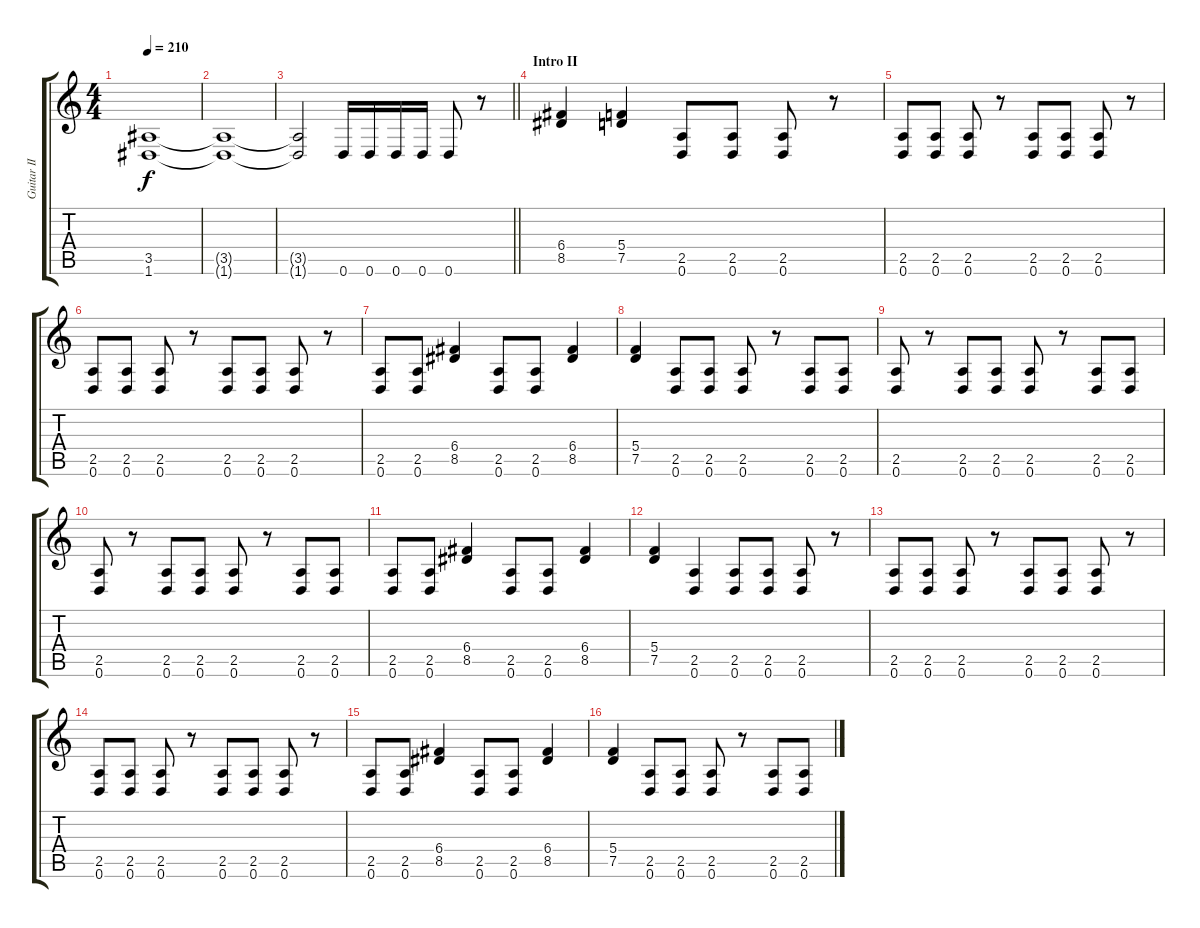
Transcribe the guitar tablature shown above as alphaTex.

\track ("Guitar II" "Guitar II") {instrument distortionguitar}
\staff {score tabs}
\tuning (D4 A3 F3 C3 G2 D2) {hide}
\ts (4 4)
\tempo 210
\clef g2
\ks c
(3.5{t} 1.6{t}).1{dy f} |
(3.5{t} 1.6{t}).1 |
\barLineRight lightlight
(3.5{t} 1.6{t}).2 0.6.16 0.6.16 0.6.16 0.6.16 0.6.8 r.8 |
\section ("" "Intro II")
(6.4 8.5).4 (5.4 7.5).4 (2.5 0.6).8 (2.5 0.6).8 (2.5 0.6).8 r.8 |
(2.5 0.6).8 (2.5 0.6).8 (2.5 0.6).8 r.8 (2.5 0.6).8 (2.5 0.6).8 (2.5 0.6).8 r.8 |
(2.5 0.6).8 (2.5 0.6).8 (2.5 0.6).8 r.8 (2.5 0.6).8 (2.5 0.6).8 (2.5 0.6).8 r.8 |
(2.5 0.6).8 (2.5 0.6).8 (6.4 8.5).4 (2.5 0.6).8 (2.5 0.6).8 (6.4 8.5).4 |
(5.4 7.5).4 (2.5 0.6).8 (2.5 0.6).8 (2.5 0.6).8 r.8 (2.5 0.6).8 (2.5 0.6).8 |
(2.5 0.6).8 r.8 (2.5 0.6).8 (2.5 0.6).8 (2.5 0.6).8 r.8 (2.5 0.6).8 (2.5 0.6).8 |
(2.5 0.6).8 r.8 (2.5 0.6).8 (2.5 0.6).8 (2.5 0.6).8 r.8 (2.5 0.6).8 (2.5 0.6).8 |
(2.5 0.6).8 (2.5 0.6).8 (6.4 8.5).4 (2.5 0.6).8 (2.5 0.6).8 (6.4 8.5).4 |
(5.4 7.5).4 (2.5 0.6).4 (2.5 0.6).8 (2.5 0.6).8 (2.5 0.6).8 r.8 |
(2.5 0.6).8 (2.5 0.6).8 (2.5 0.6).8 r.8 (2.5 0.6).8 (2.5 0.6).8 (2.5 0.6).8 r.8 |
(2.5 0.6).8 (2.5 0.6).8 (2.5 0.6).8 r.8 (2.5 0.6).8 (2.5 0.6).8 (2.5 0.6).8 r.8 |
(2.5 0.6).8 (2.5 0.6).8 (6.4 8.5).4 (2.5 0.6).8 (2.5 0.6).8 (6.4 8.5).4 |
(5.4 7.5).4 (2.5 0.6).8 (2.5 0.6).8 (2.5 0.6).8 r.8 (2.5 0.6).8 (2.5 0.6).8
